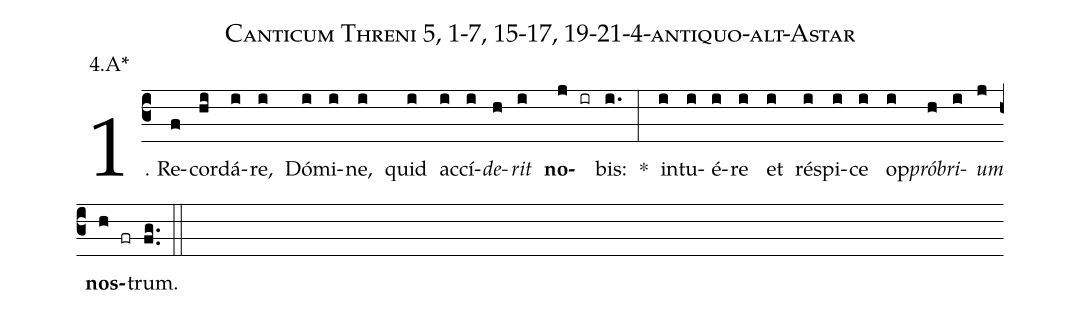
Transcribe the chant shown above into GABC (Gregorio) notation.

name: Canticum Threni 5, 1-7, 15-17, 19-21-4-antiquo-alt-Astar;
annotation: 4.A*;
%%
(c3)1. Re(f)cor(hi)dá(i)re,(i) Dó(i)mi(i)ne,(i) quid(i) ac(i)cí(i)<i>de</i>(h)<i>rit</i>(i) <b>no</b>(j ir)bis:(i.) *(:) in(i)tu(i)é(i)re(i) et(i) ré(i)spi(i)ce(i) op(i)<i>pró</i>(h)<i>bri</i>(i)<i>um</i>(j) <b>nos</b>(h fr)trum.(fg..) (::)
